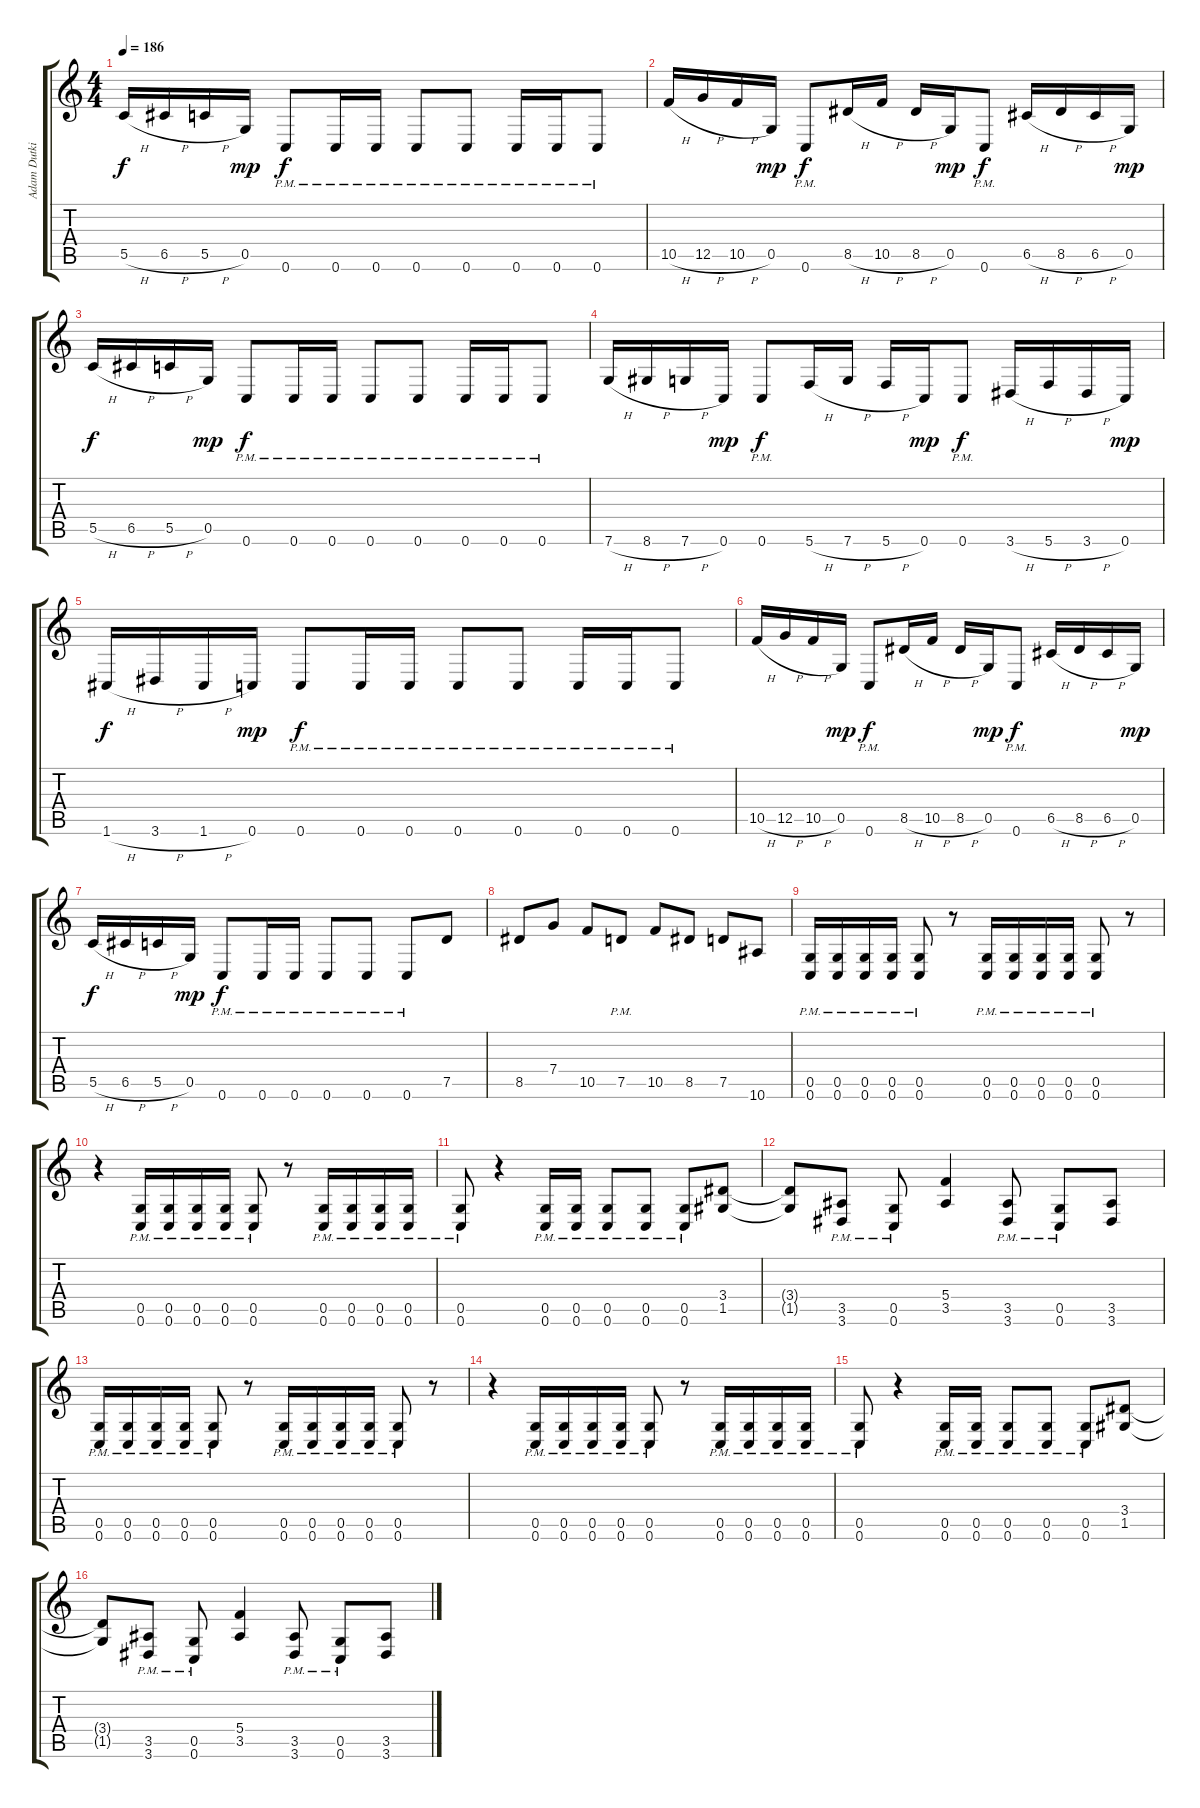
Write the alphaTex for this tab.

\track ("Adam Dutkiewicz" "Adam Dutki") {instrument distortionguitar}
\staff {score tabs}
\tuning (D4 A3 F3 C3 G2 C2) {hide}
\ts (4 4)
\tempo 186
\clef g2
\ks c
5.5{h}.16{dy f} 6.5{h}.16 5.5{h}.16 0.5.16{dy mp} 0.6{pm}.8{dy f} 0.6{pm}.16 0.6{pm}.16 0.6{pm}.8 0.6{pm}.8 0.6{pm}.16 0.6{pm}.16 0.6{pm}.8 |
10.5{h}.16 12.5{h}.16 10.5{h}.16 0.5.16{dy mp} 0.6{pm}.8{dy f} 8.5{h}.16 10.5{h}.16 8.5{h}.16 0.5.16{dy mp} 0.6{pm}.8{dy f} 6.5{h}.16 8.5{h}.16 6.5{h}.16 0.5.16{dy mp} |
5.5{h}.16{dy f} 6.5{h}.16 5.5{h}.16 0.5.16{dy mp} 0.6{pm}.8{dy f} 0.6{pm}.16 0.6{pm}.16 0.6{pm}.8 0.6{pm}.8 0.6{pm}.16 0.6{pm}.16 0.6{pm}.8 |
7.6{h}.16 8.6{h}.16 7.6{h}.16 0.6.16{dy mp} 0.6{pm}.8{dy f} 5.6{h}.16 7.6{h}.16 5.6{h}.16 0.6.16{dy mp} 0.6{pm}.8{dy f} 3.6{h}.16 5.6{h}.16 3.6{h}.16 0.6.16{dy mp} |
1.6{h}.16{dy f} 3.6{h}.16 1.6{h}.16 0.6.16{dy mp} 0.6{pm}.8{dy f} 0.6{pm}.16 0.6{pm}.16 0.6{pm}.8 0.6{pm}.8 0.6{pm}.16 0.6{pm}.16 0.6{pm}.8 |
10.5{h}.16 12.5{h}.16 10.5{h}.16 0.5.16{dy mp} 0.6{pm}.8{dy f} 8.5{h}.16 10.5{h}.16 8.5{h}.16 0.5.16{dy mp} 0.6{pm}.8{dy f} 6.5{h}.16 8.5{h}.16 6.5{h}.16 0.5.16{dy mp} |
5.5{h}.16{dy f} 6.5{h}.16 5.5{h}.16 0.5.16{dy mp} 0.6{pm}.8{dy f} 0.6{pm}.16 0.6{pm}.16 0.6{pm}.8 0.6{pm}.8 0.6{pm}.8 7.5.8 |
8.5.8 7.4.8 10.5.8 7.5{pm}.8 10.5.8 8.5.8 7.5.8 10.6.8 |
(0.5{pm} 0.6{pm}).16 (0.5{pm} 0.6{pm}).16 (0.5{pm} 0.6{pm}).16 (0.5{pm} 0.6{pm}).16 (0.5{pm} 0.6{pm}).8 r.8 (0.5{pm} 0.6{pm}).16 (0.5{pm} 0.6{pm}).16 (0.5{pm} 0.6{pm}).16 (0.5{pm} 0.6{pm}).16 (0.5{pm} 0.6{pm}).8 r.8 |
r.4 (0.5{pm} 0.6{pm}).16 (0.5{pm} 0.6{pm}).16 (0.5{pm} 0.6{pm}).16 (0.5{pm} 0.6{pm}).16 (0.5{pm} 0.6{pm}).8 r.8 (0.5{pm} 0.6{pm}).16 (0.5{pm} 0.6{pm}).16 (0.5{pm} 0.6{pm}).16 (0.5{pm} 0.6{pm}).16 |
(0.5{pm} 0.6{pm}).8 r.4 (0.5{pm} 0.6{pm}).16 (0.5{pm} 0.6{pm}).16 (0.5{pm} 0.6{pm}).8 (0.5{pm} 0.6{pm}).8 (0.5{pm} 0.6{pm}).8 (3.4 1.5).8 |
(3.4{t} 1.5{t}).8 (3.5{pm} 3.6{pm}).8 (0.5{pm} 0.6{pm}).8 (5.4 3.5).4 (3.5{pm} 3.6{pm}).8 (0.5{pm} 0.6{pm}).8 (3.5 3.6).8 |
(0.5{pm} 0.6{pm}).16 (0.5{pm} 0.6{pm}).16 (0.5{pm} 0.6{pm}).16 (0.5{pm} 0.6{pm}).16 (0.5{pm} 0.6{pm}).8 r.8 (0.5{pm} 0.6{pm}).16 (0.5{pm} 0.6{pm}).16 (0.5{pm} 0.6{pm}).16 (0.5{pm} 0.6{pm}).16 (0.5{pm} 0.6{pm}).8 r.8 |
r.4 (0.5{pm} 0.6{pm}).16 (0.5{pm} 0.6{pm}).16 (0.5{pm} 0.6{pm}).16 (0.5{pm} 0.6{pm}).16 (0.5{pm} 0.6{pm}).8 r.8 (0.5{pm} 0.6{pm}).16 (0.5{pm} 0.6{pm}).16 (0.5{pm} 0.6{pm}).16 (0.5{pm} 0.6{pm}).16 |
(0.5{pm} 0.6{pm}).8 r.4 (0.5{pm} 0.6{pm}).16 (0.5{pm} 0.6{pm}).16 (0.5{pm} 0.6{pm}).8 (0.5{pm} 0.6{pm}).8 (0.5{pm} 0.6{pm}).8 (3.4 1.5).8 |
(3.4{t} 1.5{t}).8 (3.5{pm} 3.6{pm}).8 (0.5{pm} 0.6{pm}).8 (5.4 3.5).4 (3.5{pm} 3.6{pm}).8 (0.5{pm} 0.6{pm}).8 (3.5 3.6).8
